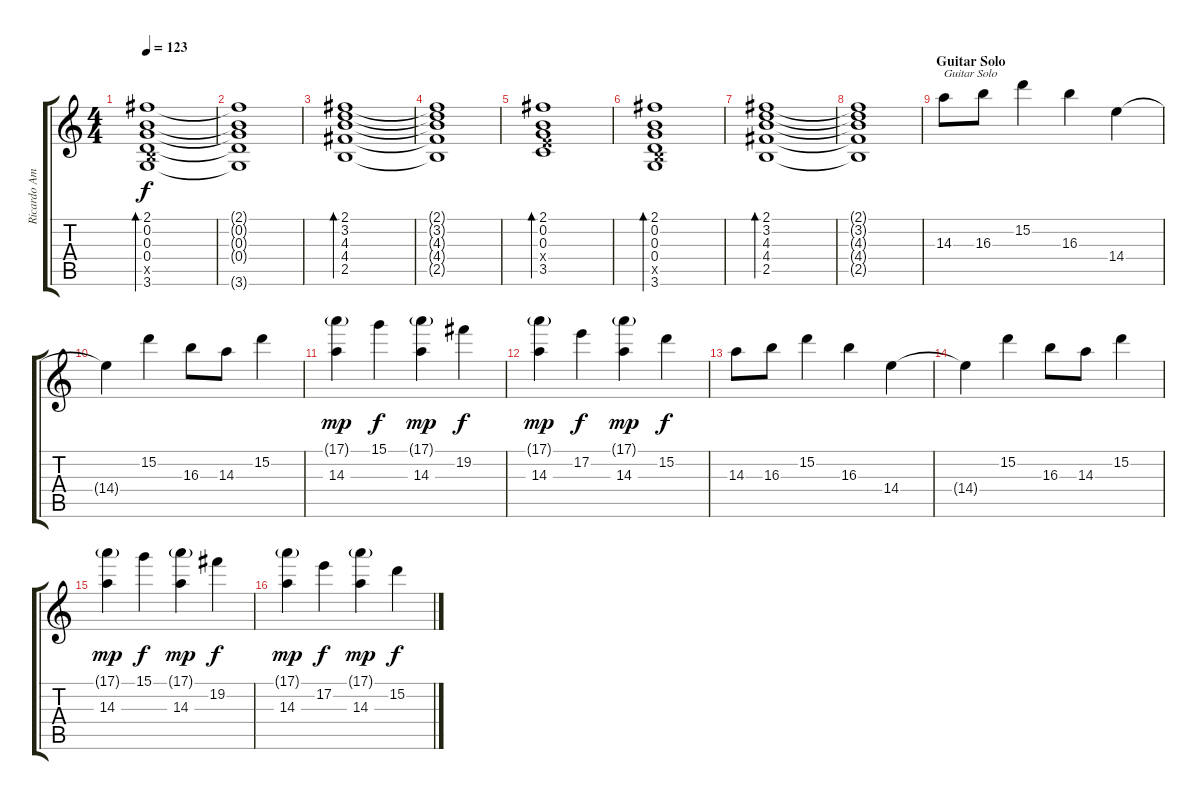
\track ("Ricardo Amorim (Electric Guitar 1)" "Ricardo Am") {instrument distortionguitar}
\staff {score tabs}
\tuning (E4 B3 G3 D3 A2 E2) {hide}
\ts (4 4)
\tempo 123
\clef g2
\ks c
(2.1 0.2 0.3 0.4 2.5{x} 3.6).1{bd 240 dy f volume 14 instrument electricguitarjazz} |
(2.1{t} 0.2{t} 0.3{t} 0.4{t} 3.6{t}).1 |
(2.1 3.2 4.3 4.4 2.5).1{bd 240} |
(2.1{t} 3.2{t} 4.3{t} 4.4{t} 2.5{t}).1 |
(2.1 0.2 0.3 2.4{x} 3.5).1{bd 240} |
(2.1 0.2 0.3 0.4 2.5{x} 3.6).1{bd 240} |
(2.1 3.2 4.3 4.4 2.5).1{bd 240} |
(2.1{t} 3.2{t} 4.3{t} 4.4{t} 2.5{t}).1 |
\section ("" "Guitar Solo")
14.3.8{txt "Guitar Solo" volume 16 balance 8 instrument distortionguitar} 16.3.8 15.2.4 16.3.4 14.4.4 |
14.4{t}.4 15.2.4 16.3.8 14.3.8 15.2.4 |
(17.1{g} 14.3).4{dy mp} 15.1.4{dy f} (17.1{g} 14.3).4{dy mp} 19.2.4{dy f} |
(17.1{g} 14.3).4{dy mp} 17.2.4{dy f} (17.1{g} 14.3).4{dy mp} 15.2.4{dy f} |
14.3.8{volume 16 balance 8 instrument distortionguitar} 16.3.8 15.2.4 16.3.4 14.4.4 |
14.4{t}.4 15.2.4 16.3.8 14.3.8 15.2.4 |
(17.1{g} 14.3).4{dy mp} 15.1.4{dy f} (17.1{g} 14.3).4{dy mp} 19.2.4{dy f} |
(17.1{g} 14.3).4{dy mp} 17.2.4{dy f} (17.1{g} 14.3).4{dy mp} 15.2.4{dy f}
